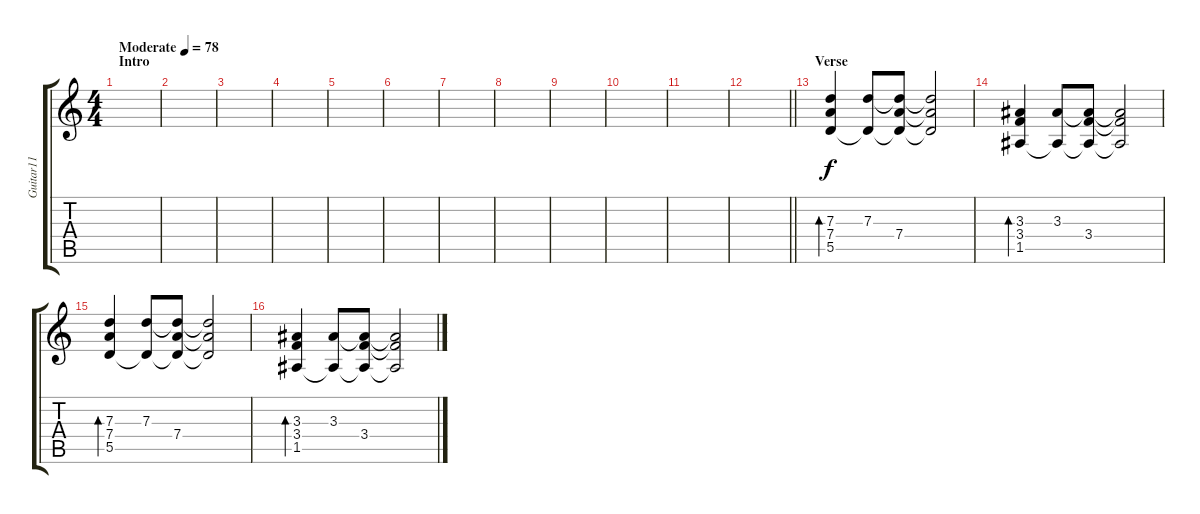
\track ("Guitar11" "Guitar11") {instrument electricguitarclean}
\staff {score tabs}
\tuning (E4 B3 G3 D3 A2 D2) {hide}
\ts (4 4)
\section ("" "Intro")
\tempo (78 "Moderate")
\clef g2
\ks c
|
|
|
|
|
|
|
|
|
|
|
\barLineRight lightlight
|
\section ("" "Verse")
(7.3 7.4 5.5).4{bd 240} (7.3 5.5{t}).8 (7.3{t} 7.4 5.5{t}).8 (7.3{t} 7.4{t} 5.5{t}).2 |
(3.3 3.4 1.5).4{bd 240} (3.3 1.5{t}).8 (3.3{t} 3.4 1.5{t}).8 (3.3{t} 3.4{t} 1.5{t}).2 |
(7.3 7.4 5.5).4{bd 240} (7.3 5.5{t}).8 (7.3{t} 7.4 5.5{t}).8 (7.3{t} 7.4{t} 5.5{t}).2 |
(3.3 3.4 1.5).4{bd 240} (3.3 1.5{t}).8 (3.3{t} 3.4 1.5{t}).8 (3.3{t} 3.4{t} 1.5{t}).2
